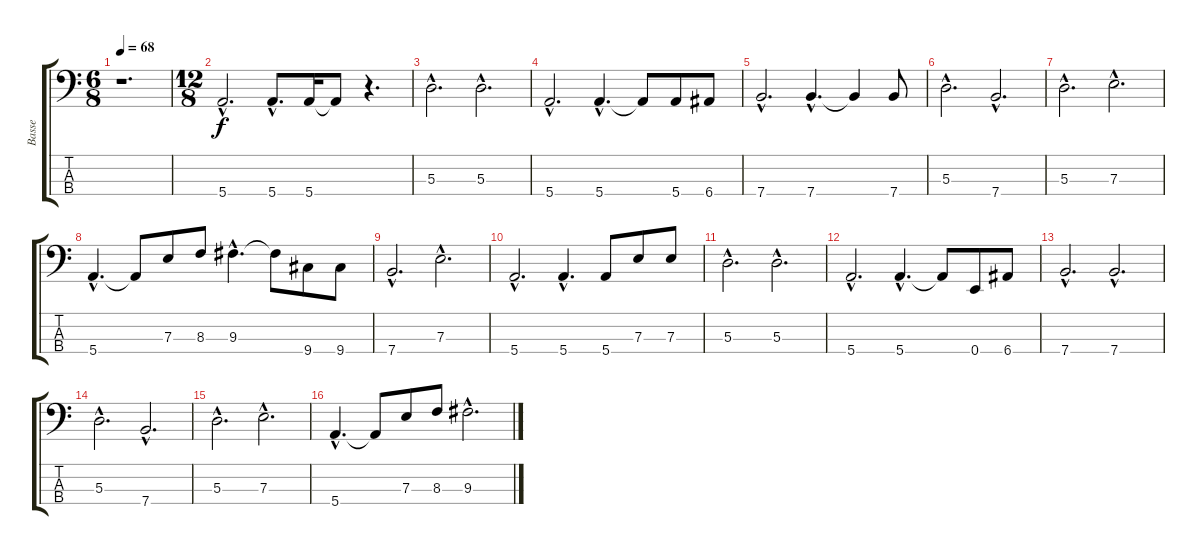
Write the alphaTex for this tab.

\track ("Basse" "Basse") {instrument electricbassfinger}
\staff {score tabs}
\tuning (G2 D2 A1 E1) {hide}
\ts (6 8)
\tempo 68
\clef f4
\ks c
r.1{d dy f instrument electricbassfinger} |
\ts (12 8)
5.4{hac}.2{d} 5.4{hac}.8{d} 5.4.16 5.4{t}.8 r.4{d} |
5.3{hac}.2{d} 5.3{hac}.2{d} |
5.4{hac}.2{d} 5.4{hac}.4{d} 5.4{t}.8 5.4.8 6.4.8 |
7.4{hac}.2{d} 7.4{hac}.4{d} 7.4{t}.4 7.4.8 |
5.3{hac}.2{d} 7.4{hac}.2{d} |
5.3{hac}.2{d} 7.3{hac}.2{d} |
5.4{hac}.4{d} 5.4{t}.8 7.3.8 8.3.8 9.3{hac}.4{d} 9.3{t}.8 9.4.8 9.4.8 |
7.4{hac}.2{d} 7.3{hac}.2{d} |
5.4{hac}.2{d} 5.4{hac}.4{d} 5.4.8 7.3.8 7.3.8 |
5.3{hac}.2{d} 5.3{hac}.2{d} |
5.4{hac}.2{d} 5.4{hac}.4{d} 5.4{t}.8 0.4.8 6.4.8 |
7.4{hac}.2{d} 7.4{hac}.2{d} |
5.3{hac}.2{d} 7.4{hac}.2{d} |
5.3{hac}.2{d} 7.3{hac}.2{d} |
5.4{hac}.4{d} 5.4{t}.8 7.3.8 8.3.8 9.3{hac}.2{d}
